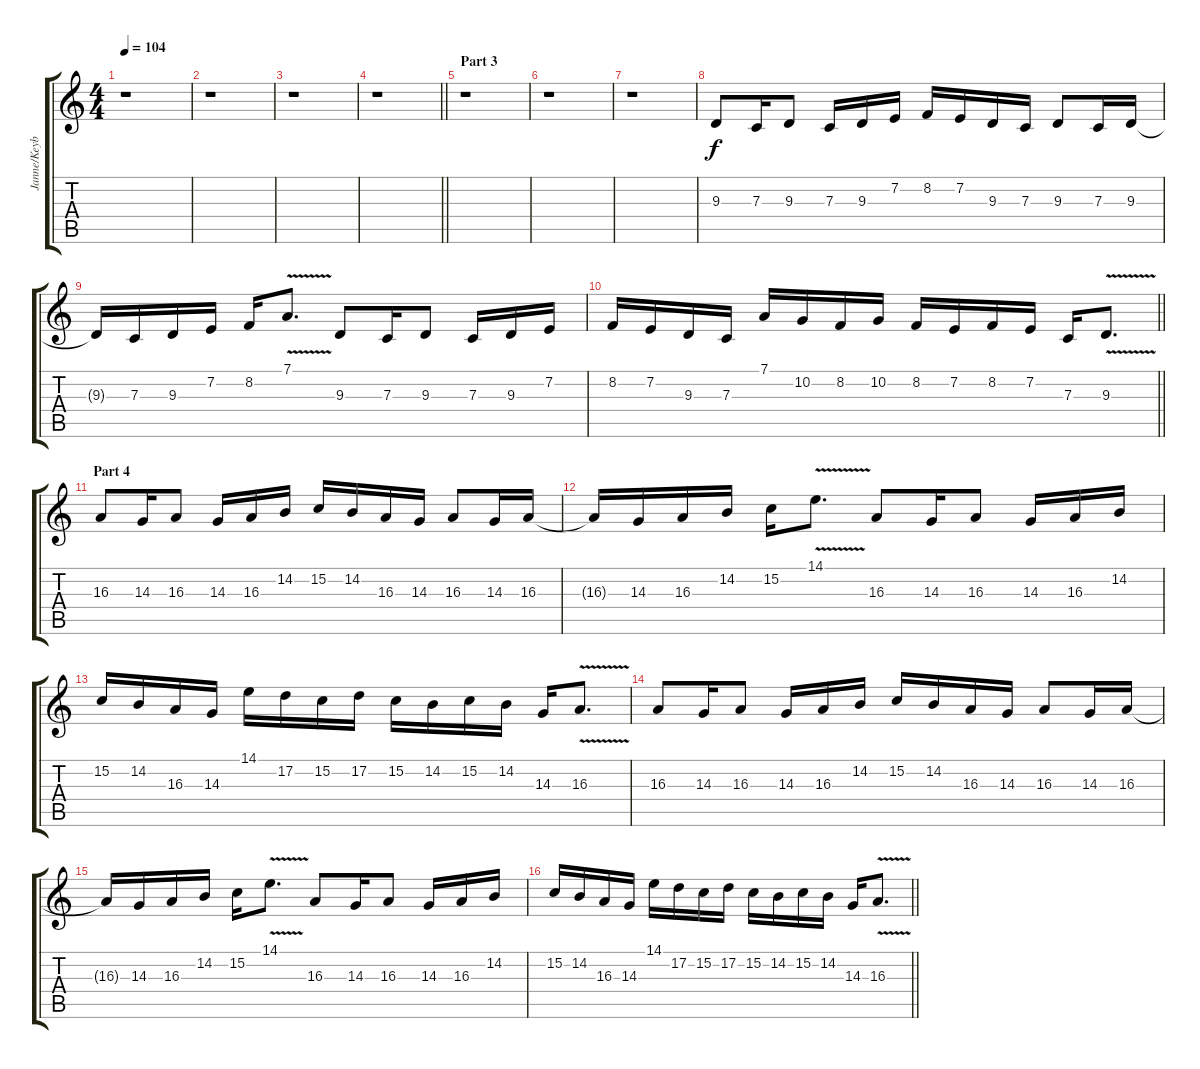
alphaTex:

\track ("Janne/Keyboard-Flute" "Janne/Keyb") {instrument flute}
\staff {score tabs}
\tuning (D4 A3 F3 C3 G2 D2) {hide}
\ts (4 4)
\tempo 104
\clef g2
\ks c
r.1{dy f} |
r.1 |
r.1 |
\barLineRight lightlight
r.1 |
\section ("" "Part 3")
r.1 |
r.1 |
r.1 |
9.3.8 7.3.16 9.3.8 7.3.16 9.3.16 7.2.16 8.2.16 7.2.16 9.3.16 7.3.16 9.3.8 7.3.16 9.3.16 |
9.3{t}.16 7.3.16 9.3.16 7.2.16 8.2.16 7.1{v}.8{d} 9.3.8 7.3.16 9.3.8 7.3.16 9.3.16 7.2.16 |
\barLineRight lightlight
8.2.16 7.2.16 9.3.16 7.3.16 7.1.16 10.2.16 8.2.16 10.2.16 8.2.16 7.2.16 8.2.16 7.2.16 7.3.16 9.3{v}.8{d} |
\section ("" "Part 4")
16.3.8 14.3.16 16.3.8 14.3.16 16.3.16 14.2.16 15.2.16 14.2.16 16.3.16 14.3.16 16.3.8 14.3.16 16.3.16 |
16.3{t}.16 14.3.16 16.3.16 14.2.16 15.2.16 14.1{v}.8{d} 16.3.8 14.3.16 16.3.8 14.3.16 16.3.16 14.2.16 |
15.2.16 14.2.16 16.3.16 14.3.16 14.1.16 17.2.16 15.2.16 17.2.16 15.2.16 14.2.16 15.2.16 14.2.16 14.3.16 16.3{v}.8{d} |
16.3.8 14.3.16 16.3.8 14.3.16 16.3.16 14.2.16 15.2.16 14.2.16 16.3.16 14.3.16 16.3.8 14.3.16 16.3.16 |
16.3{t}.16 14.3.16 16.3.16 14.2.16 15.2.16 14.1{v}.8{d} 16.3.8 14.3.16 16.3.8 14.3.16 16.3.16 14.2.16 |
\barLineRight lightlight
15.2.16 14.2.16 16.3.16 14.3.16 14.1.16 17.2.16 15.2.16 17.2.16 15.2.16 14.2.16 15.2.16 14.2.16 14.3.16 16.3{v}.8{d}
